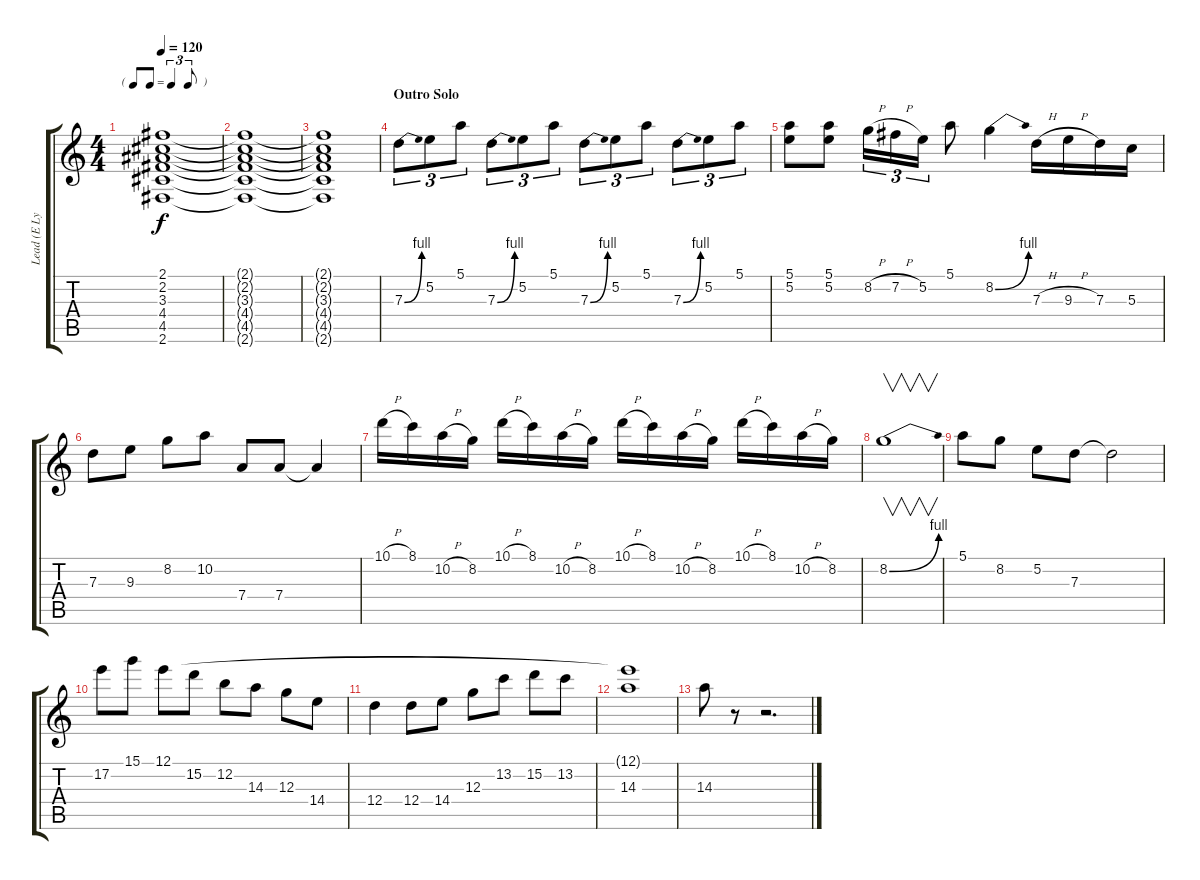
\track ("Lead (E Lynch)" "Lead (E Ly") {instrument overdrivenguitar}
\staff {score tabs}
\tuning (E4 B3 G3 D3 A2 E2) {hide}
\ts (4 4)
\tf triplet8th
\tempo 120
\clef g2
\ks c
(2.1{t} 2.2{t} 3.3{t} 4.4{t} 4.5{t} 2.6{t}).1{dy f} |
(2.1{t} 2.2{t} 3.3{t} 4.4{t} 4.5{t} 2.6{t}).1 |
(2.1{t} 2.2{t} 3.3{t} 4.4{t} 4.5{t} 2.6{t}).1 |
\section ("" "Outro Solo")
7.3{be (bend 0 0 60 4)}.8{tu (3 2)} 5.2.8{tu (3 2)} 5.1.8{tu (3 2)} 7.3{be (bend 0 0 60 4)}.8{tu (3 2)} 5.2.8{tu (3 2)} 5.1.8{tu (3 2)} 7.3{be (bend 0 0 60 4)}.8{tu (3 2)} 5.2.8{tu (3 2)} 5.1.8{tu (3 2)} 7.3{be (bend 0 0 60 4)}.8{tu (3 2)} 5.2.8{tu (3 2)} 5.1.8{tu (3 2)} |
(5.1 5.2).8 (5.1 5.2).8 8.2{h}.16{tu (3 2)} 7.2{h}.16{tu (3 2)} 5.2.16{tu (3 2)} 5.1.8 8.2{be (bend 0 0 60 4)}.4 7.3{h}.16 9.3{h}.16 7.3.16 5.3.16 |
7.3.8 9.3.8 8.2.8 10.2.8 7.4.8 7.4.8 7.4{t}.4 |
10.1{h}.16 8.1.16 10.2{h}.16 8.2.16 10.1{h}.16 8.1.16 10.2{h}.16 8.2.16 10.1{h}.16 8.1.16 10.2{h}.16 8.2.16 10.1{h}.16 8.1.16 10.2{h}.16 8.2.16 |
8.2{be (bend 0 0 60 4)}.1{v} |
5.1.8 8.2.8 5.2.8 7.3.8 7.3{t}.2 |
17.2.8 15.1.8 12.1.8 15.2.8 12.2.8 14.3.8 12.3.8 14.4.8 |
12.4.4 12.4.8 14.4.8 12.3.8 13.2.8 15.2.8 13.2.8 |
(12.1{t} 14.3).1 |
14.3.8 r.8 r.2{d}
